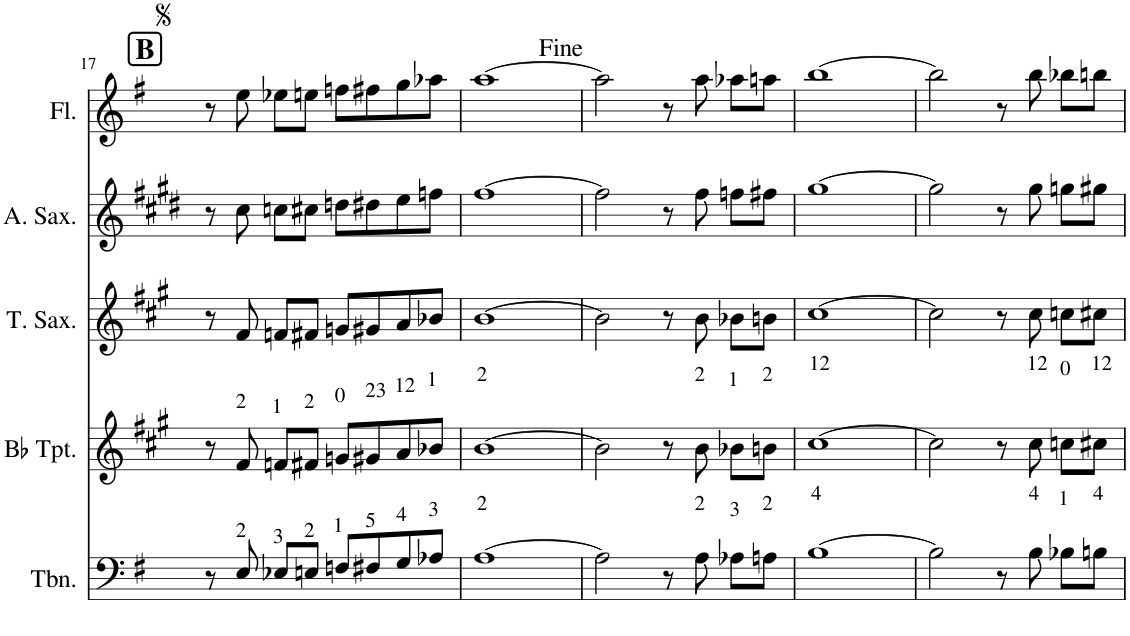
**kern	**kern	**kern	**kern	**kern
*part5	*part4	*part3	*part2	*part1
*staff5	*staff4	*staff3	*staff2	*staff1
*I"Trombone	*I"Bb Trumpet	*I"Tenor Saxophone	*I"Alto Saxophone	*I"Flute
*I'Tbn.	*I'Bb Tpt.	*I'T. Sax.	*I'A. Sax.	*I'Fl.
!!LO:PB:g=z
*clefF4	*clefG2	*clefG2	*clefG2	*clefG2
*	*Trd1c2	*Trd8c14	*Trd5c9	*
*k[f#]	*k[f#c#g#]	*k[f#c#g#]	*k[f#c#g#d#]	*k[f#]
*M4/4	*M4/4	*M4/4	*M4/4	*M4/4
!!LO:REH:place=s1:a:B:cj:fs=14:t=B
=17	=17	=17	=17	=17
8r	8r	8r	8r	8r
!	!LO:TX:a:t=2	!	!	!
!LO:TX:a:t=2	!	!	!	!
8E/	8f#/	8f#/	8cc#\	8ee\
!	!LO:TX:a:t=1	!	!	!
!LO:TX:a:t=3	!	!	!	!
8E-X/L	8fn/L	8fn/L	8ccn\L	8ee-X\L
!	!LO:TX:a:t=2	!	!	!
!LO:TX:a:t=2	!	!	!	!
8En/J	8f#X/J	8f#X/J	8cc#X\J	8een\J
!	!LO:TX:a:t=0	!	!	!
!LO:TX:a:t=1	!	!	!	!
8Fn/L	8gn/L	8gn/L	8ddn\L	8ffn\L
!	!LO:TX:a:t=23	!	!	!
!LO:TX:a:t=5	!	!	!	!
8F#X/	8g#X/	8g#X/	8dd#X\	8ff#X\
!	!LO:TX:a:t=12	!	!	!
!LO:TX:a:t=4	!	!	!	!
8G/	8a/	8a/	8ee\	8gg\
!	!LO:TX:a:t=1	!	!	!
!LO:TX:a:t=3	!	!	!	!
8A-X/J	8b-X/J	8b-X/J	8ffn\J	8aa-X\J
=18	=18	=18	=18	=18
!	!LO:TX:a:t=2	!	!	!
!LO:TX:a:t=2	!	!	!	!
[1A	[1b	[1b	[1ff#	[1aa
=19	=19	=19	=19	=19
2A\]	2b\]	2b\]	2ff#\]	2aa\]
8r	8r	8r	8r	8r
!	!LO:TX:a:t=2	!	!	!
!LO:TX:a:t=2	!	!	!	!
8A\	8b\	8b\	8ff#\	8aa\
!	!LO:TX:a:t=1	!	!	!
!LO:TX:a:t=3	!	!	!	!
8A-X\L	8b-X\L	8b-X\L	8ffn\L	8aa-X\L
!	!LO:TX:a:t=2	!	!	!
!LO:TX:a:t=2	!	!	!	!
8An\J	8bn\J	8bn\J	8ff#X\J	8aan\J
=20	=20	=20	=20	=20
!	!LO:TX:a:t=12	!	!	!
!LO:TX:a:t=4	!	!	!	!
[1B	[1cc#	[1cc#	[1gg#	[1bb
=21	=21	=21	=21	=21
2B\]	2cc#\]	2cc#\]	2gg#\]	2bb\]
8r	8r	8r	8r	8r
!	!LO:TX:a:t=12	!	!	!
!LO:TX:a:t=4	!	!	!	!
8B\	8cc#\	8cc#\	8gg#\	8bb\
!	!LO:TX:a:t=0	!	!	!
!LO:TX:a:t=1	!	!	!	!
8B-X\L	8ccn\L	8ccn\L	8ggn\L	8bb-X\L
!	!LO:TX:a:t=12	!	!	!
!LO:TX:a:t=4	!	!	!	!
8Bn\J	8cc#X\J	8cc#X\J	8gg#X\J	8bbn\J
=	=	=	=	=
*-	*-	*-	*-	*-
